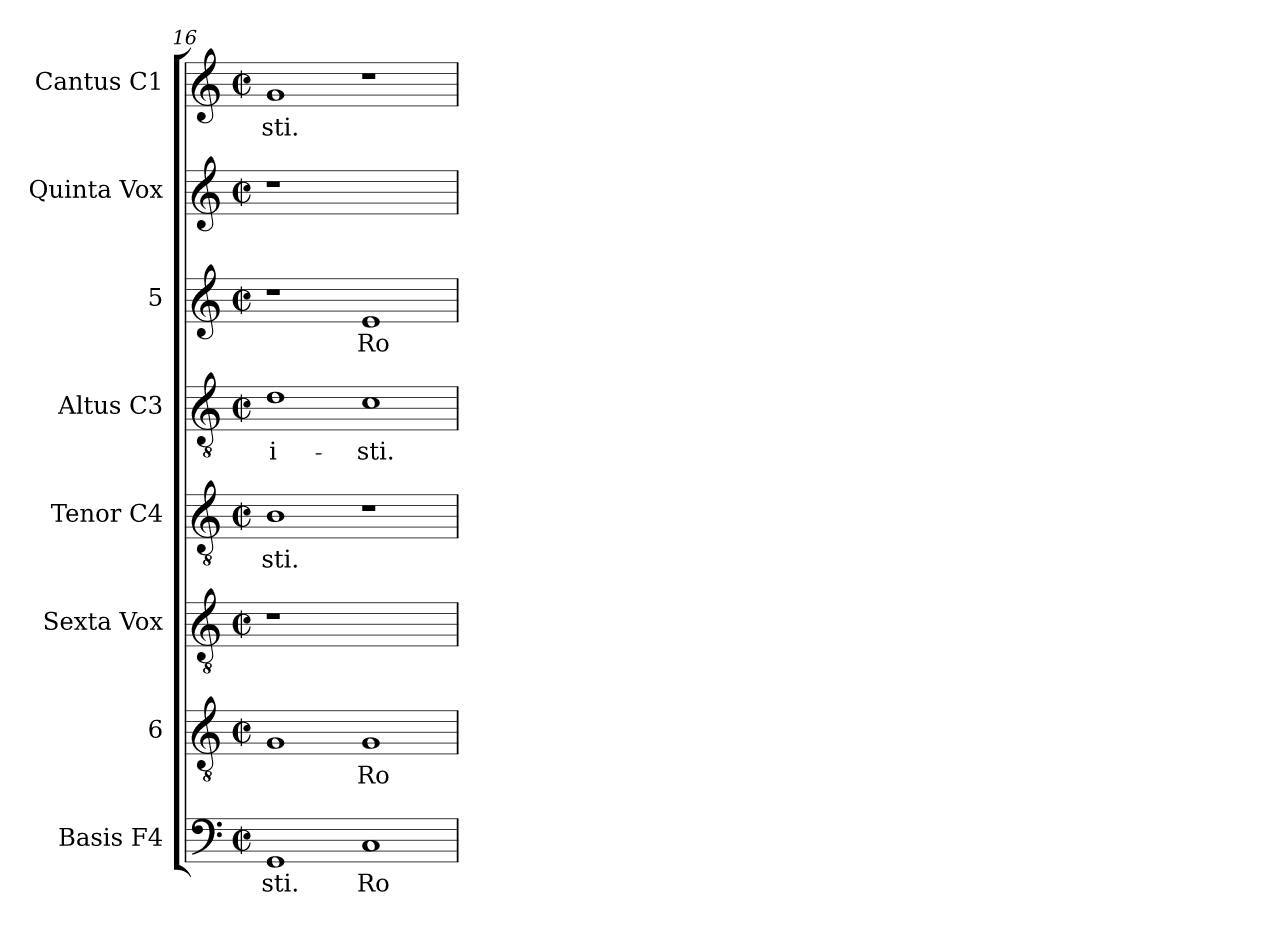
**kern	**text	**kern	**text	**kern	**kern	**text	**kern	**text	**kern	**text	**kern	**kern	**text
*part8	*part8	*part7	*part7	*part6	*part5	*part5	*part4	*part4	*part3	*part3	*part2	*part1	*part1
*staff8	*staff8	*staff7	*staff7	*staff6	*staff5	*staff5	*staff4	*staff4	*staff3	*staff3	*staff2	*staff1	*staff1
*I"Basis  F4	*	*I"6	*	*I"Sexta  Vox	*I"Tenor  C4	*	*I"Altus  C3	*	*I"5	*	*I"Quinta  Vox	*I"Cantus  C1	*
*I'B	*	*	*	*	*I'T	*	*I'A	*	*	*	*	*I'C	*
!!LO:PB:g=z
*clefF4	*	*clefGv2	*	*clefGv2	*clefGv2	*	*clefGv2	*	*clefG2	*	*clefG2	*clefG2	*
*k[]	*	*k[]	*	*k[]	*k[]	*	*k[]	*	*k[]	*	*k[]	*k[]	*
*C:	*	*C:	*	*C:	*C:	*	*C:	*	*C:	*	*C:	*C:	*
*M2/2	*	*M2/2	*	*M2/2	*M2/2	*	*M2/2	*	*M2/2	*	*M2/2	*M2/2	*
*met(c|)	*	*met(c|)	*	*met(c|)	*met(c|)	*	*met(c|)	*	*met(c|)	*	*met(c|)	*met(c|)	*
=16	=16	=16	=16	=16	=16	=16	=16	=16	=16	=16	=16	=16	=16
!	!LO:LY:b:cj	!	!LO:LY:b:cj	!	!	!LO:LY:b:cj	!	!LO:LY:b:cj	!	!	!	!	!LO:LY:b:cj
1GG	-sti.	1G	.	1r	1B	-sti.	1d	-i-	1r	.	1r	1g	-sti.
!	!LO:LY:b:cj	!	!LO:LY:b:cj	!	!	!	!	!LO:LY:b:cj	!	!LO:LY:b:cj	!	!	!
1C	Ro-	1G	Ro-	1ryy	1r	.	1c	-sti.	1e	Ro-	1ryy	1r	.
=	=	=	=	=	=	=	=	=	=	=	=	=	=
*-	*-	*-	*-	*-	*-	*-	*-	*-	*-	*-	*-	*-	*-
